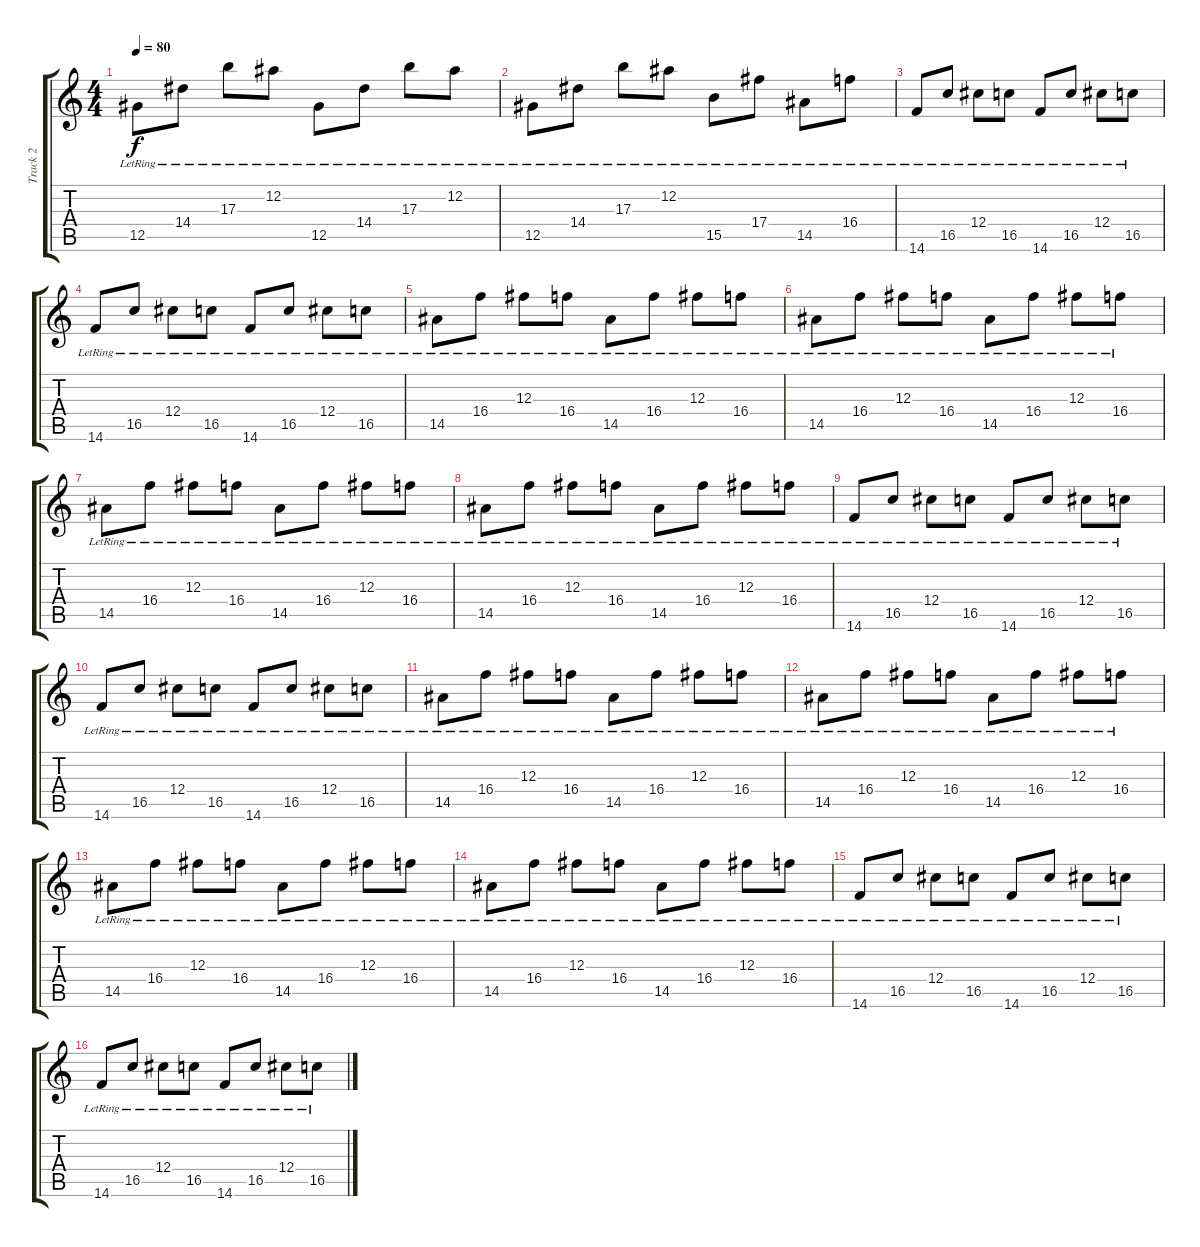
\track ("Track 2" "Track 2") {instrument acousticguitarsteel}
\staff {score tabs}
\tuning (Eb4 Bb3 Gb3 Db3 Ab2 Eb2) {hide}
\ts (4 4)
\tempo 80
\clef g2
\ks c
12.5{lr}.8{dy f} 14.4{lr}.8 17.3{lr}.8 12.2{lr}.8 12.5{lr}.8 14.4{lr}.8 17.3{lr}.8 12.2{lr}.8 |
12.5{lr}.8 14.4{lr}.8 17.3{lr}.8 12.2{lr}.8 15.5{lr}.8 17.4{lr}.8 14.5{lr}.8 16.4{lr}.8 |
14.6{lr}.8 16.5{lr}.8 12.4{lr}.8 16.5{lr}.8 14.6{lr}.8 16.5{lr}.8 12.4{lr}.8 16.5{lr}.8 |
14.6{lr}.8 16.5{lr}.8 12.4{lr}.8 16.5{lr}.8 14.6{lr}.8 16.5{lr}.8 12.4{lr}.8 16.5{lr}.8 |
14.5{lr}.8 16.4{lr}.8 12.3{lr}.8 16.4{lr}.8 14.5{lr}.8 16.4{lr}.8 12.3{lr}.8 16.4{lr}.8 |
14.5{lr}.8 16.4{lr}.8 12.3{lr}.8 16.4{lr}.8 14.5{lr}.8 16.4{lr}.8 12.3{lr}.8 16.4{lr}.8 |
14.5{lr}.8 16.4{lr}.8 12.3{lr}.8 16.4{lr}.8 14.5{lr}.8 16.4{lr}.8 12.3{lr}.8 16.4{lr}.8 |
14.5{lr}.8 16.4{lr}.8 12.3{lr}.8 16.4{lr}.8 14.5{lr}.8 16.4{lr}.8 12.3{lr}.8 16.4{lr}.8 |
14.6{lr}.8 16.5{lr}.8 12.4{lr}.8 16.5{lr}.8 14.6{lr}.8 16.5{lr}.8 12.4{lr}.8 16.5{lr}.8 |
14.6{lr}.8 16.5{lr}.8 12.4{lr}.8 16.5{lr}.8 14.6{lr}.8 16.5{lr}.8 12.4{lr}.8 16.5{lr}.8 |
14.5{lr}.8 16.4{lr}.8 12.3{lr}.8 16.4{lr}.8 14.5{lr}.8 16.4{lr}.8 12.3{lr}.8 16.4{lr}.8 |
14.5{lr}.8 16.4{lr}.8 12.3{lr}.8 16.4{lr}.8 14.5{lr}.8 16.4{lr}.8 12.3{lr}.8 16.4{lr}.8 |
14.5{lr}.8 16.4{lr}.8 12.3{lr}.8 16.4{lr}.8 14.5{lr}.8 16.4{lr}.8 12.3{lr}.8 16.4{lr}.8 |
14.5{lr}.8 16.4{lr}.8 12.3{lr}.8 16.4{lr}.8 14.5{lr}.8 16.4{lr}.8 12.3{lr}.8 16.4{lr}.8 |
14.6{lr}.8 16.5{lr}.8 12.4{lr}.8 16.5{lr}.8 14.6{lr}.8 16.5{lr}.8 12.4{lr}.8 16.5{lr}.8 |
14.6{lr}.8 16.5{lr}.8 12.4{lr}.8 16.5{lr}.8 14.6{lr}.8 16.5{lr}.8 12.4{lr}.8 16.5{lr}.8
